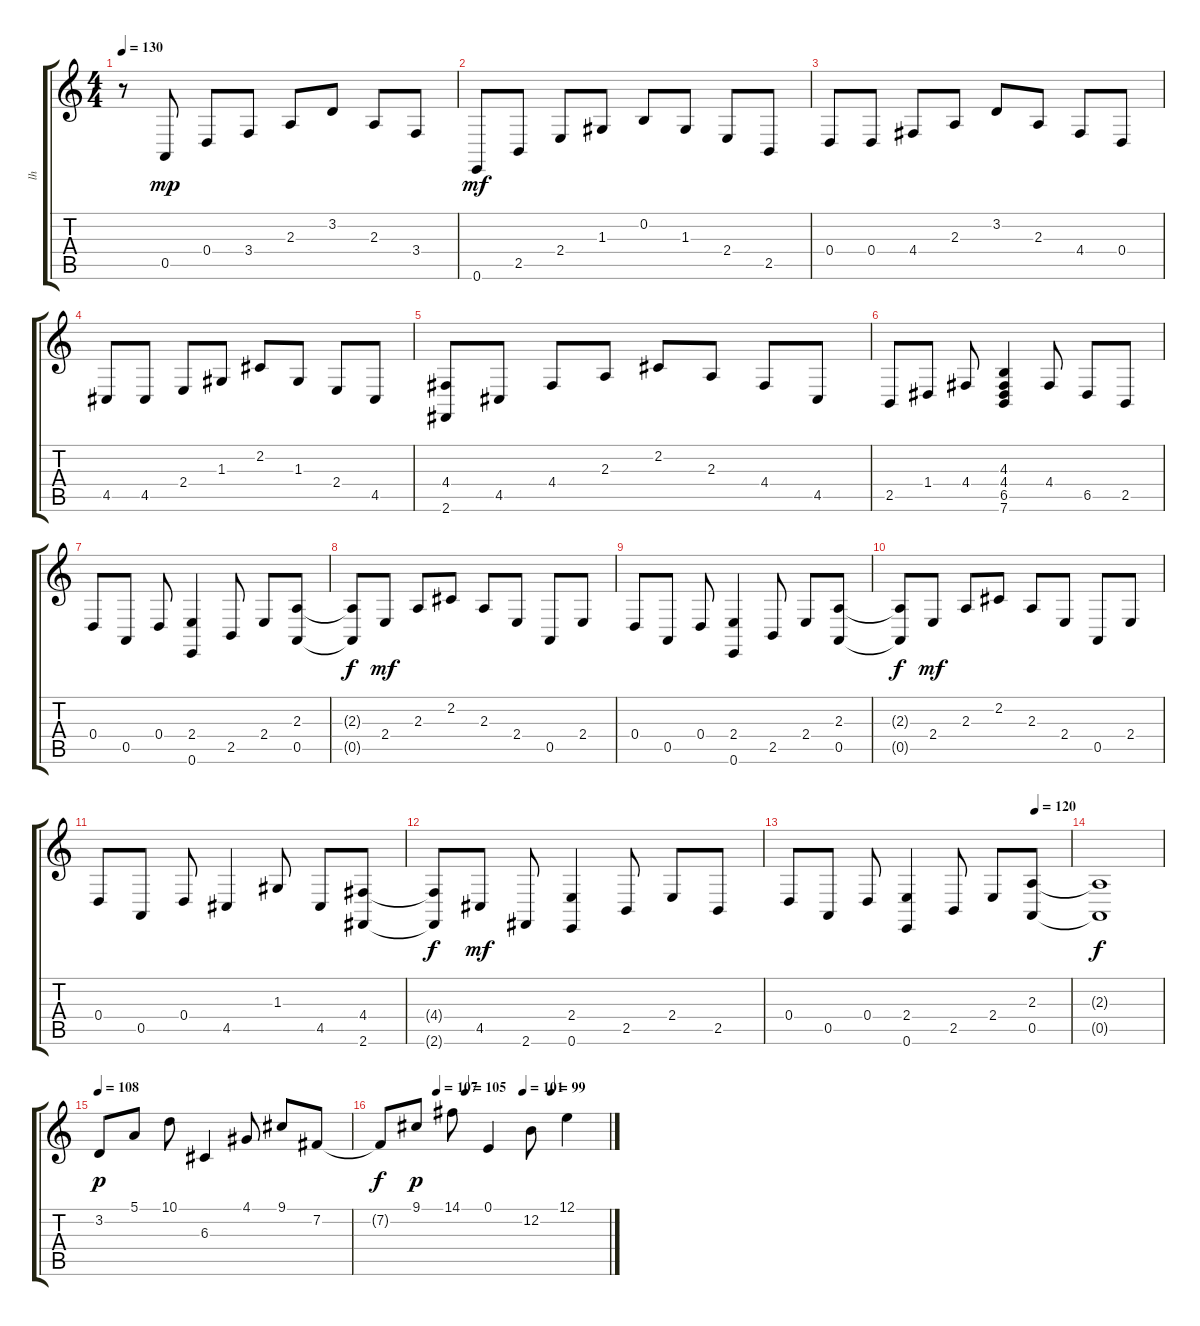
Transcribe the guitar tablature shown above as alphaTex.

\track ("lh" "lh") {instrument acousticgrandpiano}
\staff {score tabs}
\tuning (E4 B3 G3 D3 A2 E2) {hide}
\ts (4 4)
\tempo 130
\clef g2
\ks c
r.8{dy mp} 0.5.8 0.4.8 3.4.8 2.3.8 3.2.8 2.3.8 3.4.8 |
0.6.8{dy mf} 2.5.8 2.4.8 1.3.8 0.2.8 1.3.8 2.4.8 2.5.8 |
0.4.8 0.4.8 4.4.8 2.3.8 3.2.8 2.3.8 4.4.8 0.4.8 |
4.5.8 4.5.8 2.4.8 1.3.8 2.2.8 1.3.8 2.4.8 4.5.8 |
(4.4 2.6).8 4.5.8 4.4.8 2.3.8 2.2.8 2.3.8 4.4.8 4.5.8 |
2.5.8 1.4.8 4.4.8 (4.3 4.4 6.5 7.6).4 4.4.8 6.5.8 2.5.8 |
0.4.8 0.5.8 0.4.8 (2.4 0.6).4 2.5.8 2.4.8 (2.3 0.5).8 |
(2.3{t} 0.5{t}).8{dy f} 2.4.8{dy mf} 2.3.8 2.2.8 2.3.8 2.4.8 0.5.8 2.4.8 |
0.4.8 0.5.8 0.4.8 (2.4 0.6).4 2.5.8 2.4.8 (2.3 0.5).8 |
(2.3{t} 0.5{t}).8{dy f} 2.4.8{dy mf} 2.3.8 2.2.8 2.3.8 2.4.8 0.5.8 2.4.8 |
0.4.8 0.5.8 0.4.8 4.5.4 1.3.8 4.5.8 (4.4 2.6).8 |
(4.4{t} 2.6{t}).8{dy f} 4.5.8{dy mf} 2.6.8 (2.4 0.6).4 2.5.8 2.4.8 2.5.8 |
\tempo (120 0.875)
0.4.8 0.5.8 0.4.8 (2.4 0.6).4 2.5.8 2.4.8 (2.3 0.5).8 |
(2.3{t} 0.5{t}).1{dy f} |
\tempo 108
3.2.8{dy p} 5.1.8 10.1.8 6.3.4 4.1.8 9.1.8 7.2.8 |
\tempo (107 0.25)
\tempo (105 0.375)
\tempo (101 0.625)
\tempo (99 0.75)
7.2{t}.8{dy f} 9.1.8{dy p} 14.1.8 0.1.4 12.2.8 12.1.4
